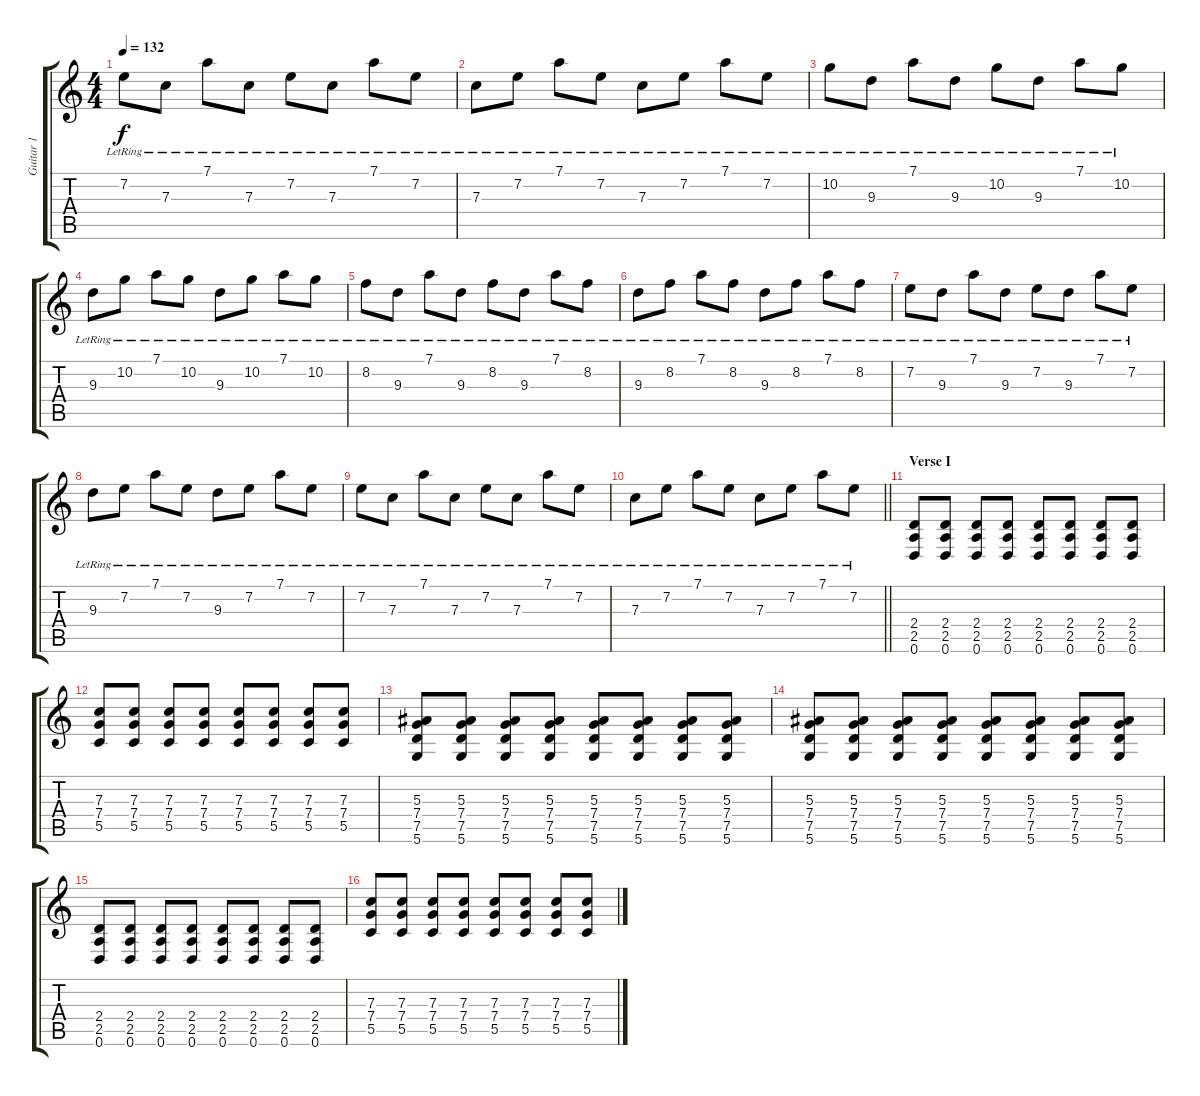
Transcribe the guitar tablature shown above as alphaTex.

\track ("Guitar 1" "Guitar 1") {instrument distortionguitar}
\staff {score tabs}
\tuning (D4 A3 F3 C3 G2 D2) {hide}
\ts (4 4)
\tempo 132
\clef g2
\ks c
7.2{lr}.8{dy f} 7.3{lr}.8 7.1{lr}.8 7.3{lr}.8 7.2{lr}.8 7.3{lr}.8 7.1{lr}.8 7.2{lr}.8 |
7.3{lr}.8 7.2{lr}.8 7.1{lr}.8 7.2{lr}.8 7.3{lr}.8 7.2{lr}.8 7.1{lr}.8 7.2{lr}.8 |
10.2{lr}.8{volume 14} 9.3{lr}.8 7.1{lr}.8 9.3{lr}.8 10.2{lr}.8 9.3{lr}.8 7.1{lr}.8 10.2{lr}.8 |
9.3{lr}.8 10.2{lr}.8 7.1{lr}.8 10.2{lr}.8 9.3{lr}.8 10.2{lr}.8 7.1{lr}.8 10.2{lr}.8 |
8.2{lr}.8 9.3{lr}.8 7.1{lr}.8 9.3{lr}.8 8.2{lr}.8 9.3{lr}.8 7.1{lr}.8 8.2{lr}.8 |
9.3{lr}.8 8.2{lr}.8 7.1{lr}.8 8.2{lr}.8 9.3{lr}.8 8.2{lr}.8 7.1{lr}.8 8.2{lr}.8 |
7.2{lr}.8 9.3{lr}.8 7.1{lr}.8 9.3{lr}.8 7.2{lr}.8 9.3{lr}.8 7.1{lr}.8 7.2{lr}.8 |
9.3{lr}.8 7.2{lr}.8 7.1{lr}.8 7.2{lr}.8 9.3{lr}.8 7.2{lr}.8 7.1{lr}.8 7.2{lr}.8 |
7.2{lr}.8 7.3{lr}.8 7.1{lr}.8 7.3{lr}.8 7.2{lr}.8 7.3{lr}.8 7.1{lr}.8 7.2{lr}.8 |
\barLineRight lightlight
7.3{lr}.8 7.2{lr}.8 7.1{lr}.8 7.2{lr}.8 7.3{lr}.8 7.2{lr}.8 7.1{lr}.8 7.2{lr}.8 |
\section ("" "Verse I")
(2.4 2.5 0.6).8{instrument distortionguitar} (2.4 2.5 0.6).8 (2.4 2.5 0.6).8 (2.4 2.5 0.6).8 (2.4 2.5 0.6).8 (2.4 2.5 0.6).8 (2.4 2.5 0.6).8 (2.4 2.5 0.6).8 |
(7.3 7.4 5.5).8 (7.3 7.4 5.5).8 (7.3 7.4 5.5).8 (7.3 7.4 5.5).8 (7.3 7.4 5.5).8 (7.3 7.4 5.5).8 (7.3 7.4 5.5).8 (7.3 7.4 5.5).8 |
(5.3 7.4 7.5 5.6).8 (5.3 7.4 7.5 5.6).8 (5.3 7.4 7.5 5.6).8 (5.3 7.4 7.5 5.6).8 (5.3 7.4 7.5 5.6).8 (5.3 7.4 7.5 5.6).8 (5.3 7.4 7.5 5.6).8 (5.3 7.4 7.5 5.6).8 |
(5.3 7.4 7.5 5.6).8 (5.3 7.4 7.5 5.6).8 (5.3 7.4 7.5 5.6).8 (5.3 7.4 7.5 5.6).8 (5.3 7.4 7.5 5.6).8 (5.3 7.4 7.5 5.6).8 (5.3 7.4 7.5 5.6).8 (5.3 7.4 7.5 5.6).8 |
(2.4 2.5 0.6).8 (2.4 2.5 0.6).8 (2.4 2.5 0.6).8 (2.4 2.5 0.6).8 (2.4 2.5 0.6).8 (2.4 2.5 0.6).8 (2.4 2.5 0.6).8 (2.4 2.5 0.6).8 |
(7.3 7.4 5.5).8 (7.3 7.4 5.5).8 (7.3 7.4 5.5).8 (7.3 7.4 5.5).8 (7.3 7.4 5.5).8 (7.3 7.4 5.5).8 (7.3 7.4 5.5).8 (7.3 7.4 5.5).8
